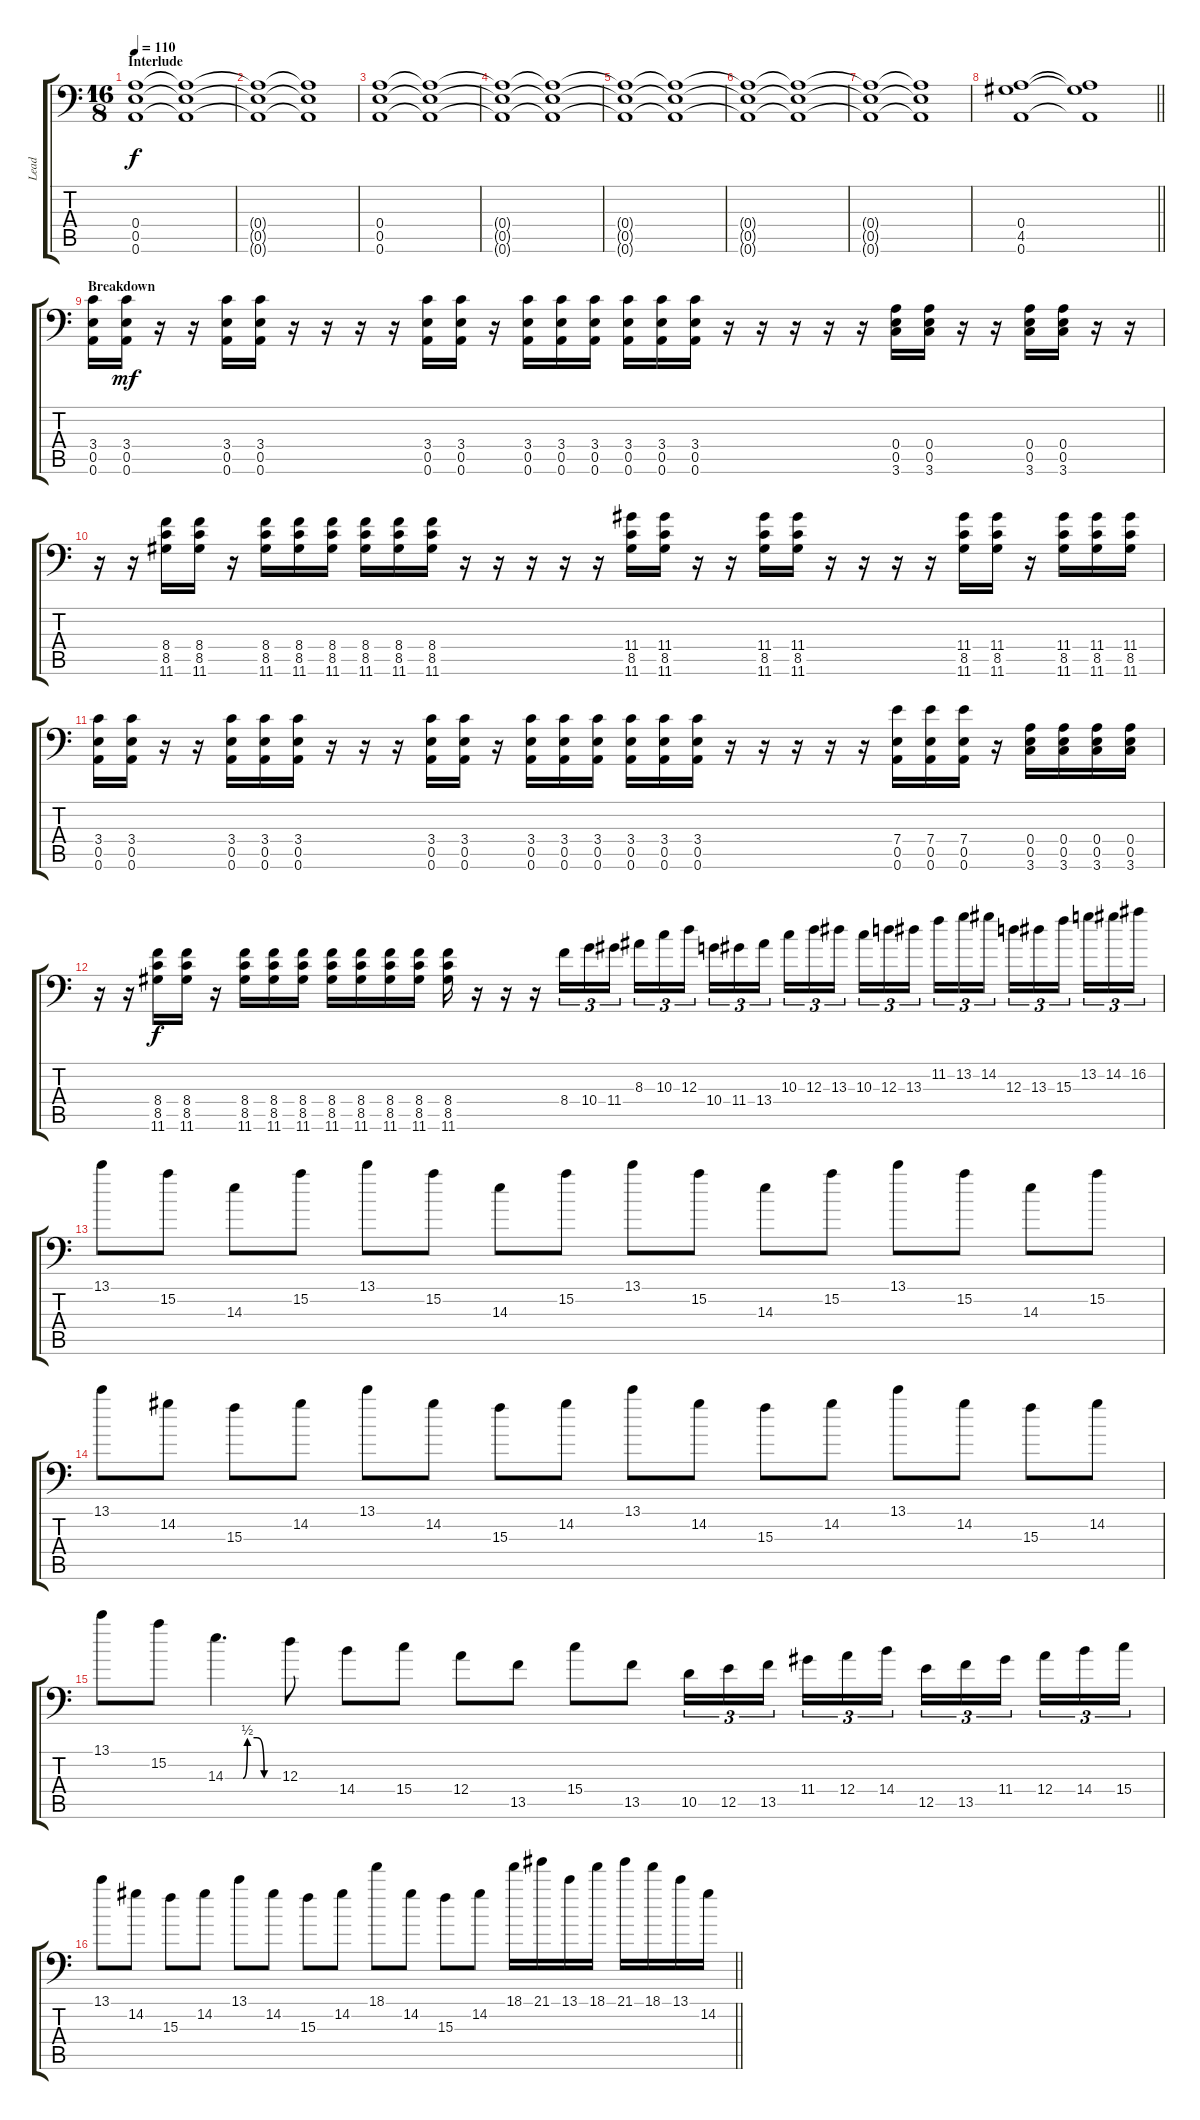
\track ("Lead" "Lead") {instrument distortionguitar}
\staff {score tabs}
\tuning (B3 Gb3 D3 A2 E2 A1) {hide}
\ts (16 8)
\section ("" "Interlude")
\tempo 110
\clef f4
\ks c
(0.4 0.5 0.6).1{dy f} (0.4{t} 0.5{t} 0.6{t}).1 |
(0.4{t} 0.5{t} 0.6{t}).1 (0.4{t} 0.5{t} 0.6{t}).1 |
(0.4 0.5 0.6).1{volume 9} (0.4{t} 0.5{t} 0.6{t}).1 |
(0.4{t} 0.5{t} 0.6{t}).1 (0.4{t} 0.5{t} 0.6{t}).1 |
(0.4{t} 0.5{t} 0.6{t}).1{volume 0} (0.4{t} 0.5{t} 0.6{t}).1 |
(0.4{t} 0.5{t} 0.6{t}).1 (0.4{t} 0.5{t} 0.6{t}).1 |
(0.4{t} 0.5{t} 0.6{t}).1 (0.4{t} 0.5{t} 0.6{t}).1 |
\barLineRight lightlight
(0.4 4.5 0.6).1{volume 15} (0.4{t} 4.5{t} 0.6{t}).1 |
\section ("" "Breakdown")
(3.4 0.5 0.6).16 (3.4 0.5 0.6).16{dy mf} r.16 r.16 (3.4 0.5 0.6).16 (3.4 0.5 0.6).16 r.16 r.16 r.16 r.16 (3.4 0.5 0.6).16 (3.4 0.5 0.6).16 r.16 (3.4 0.5 0.6).16 (3.4 0.5 0.6).16 (3.4 0.5 0.6).16 (3.4 0.5 0.6).16 (3.4 0.5 0.6).16 (3.4 0.5 0.6).16 r.16 r.16 r.16 r.16 r.16 (0.4 0.5 3.6).16 (0.4 0.5 3.6).16 r.16 r.16 (0.4 0.5 3.6).16 (0.4 0.5 3.6).16 r.16 r.16 |
r.16 r.16 (8.4 8.5 11.6).16 (8.4 8.5 11.6).16 r.16 (8.4 8.5 11.6).16 (8.4 8.5 11.6).16 (8.4 8.5 11.6).16 (8.4 8.5 11.6).16 (8.4 8.5 11.6).16 (8.4 8.5 11.6).16 r.16 r.16 r.16 r.16 r.16 (11.4 8.5 11.6).16 (11.4 8.5 11.6).16 r.16 r.16 (11.4 8.5 11.6).16 (11.4 8.5 11.6).16 r.16 r.16 r.16 r.16 (11.4 8.5 11.6).16 (11.4 8.5 11.6).16 r.16 (11.4 8.5 11.6).16 (11.4 8.5 11.6).16 (11.4 8.5 11.6).16 |
(3.4 0.5 0.6).16 (3.4 0.5 0.6).16 r.16 r.16 (3.4 0.5 0.6).16 (3.4 0.5 0.6).16 (3.4 0.5 0.6).16 r.16 r.16 r.16 (3.4 0.5 0.6).16 (3.4 0.5 0.6).16 r.16 (3.4 0.5 0.6).16 (3.4 0.5 0.6).16 (3.4 0.5 0.6).16 (3.4 0.5 0.6).16 (3.4 0.5 0.6).16 (3.4 0.5 0.6).16 r.16 r.16 r.16 r.16 r.16 (7.4 0.5 0.6).16 (7.4 0.5 0.6).16 (7.4 0.5 0.6).16 r.16 (0.4 0.5 3.6).16 (0.4 0.5 3.6).16 (0.4 0.5 3.6).16 (0.4 0.5 3.6).16 |
r.16 r.16 (8.4 8.5 11.6).16{dy f} (8.4 8.5 11.6).16 r.16 (8.4 8.5 11.6).16 (8.4 8.5 11.6).16 (8.4 8.5 11.6).16 (8.4 8.5 11.6).16 (8.4 8.5 11.6).16 (8.4 8.5 11.6).16 (8.4 8.5 11.6).16 (8.4 8.5 11.6).16 r.16 r.16 r.16 8.4.16{tu (3 2)} 10.4.16{tu (3 2)} 11.4.16{tu (3 2)} 8.3.16{tu (3 2)} 10.3.16{tu (3 2)} 12.3.16{tu (3 2)} 10.4.16{tu (3 2)} 11.4.16{tu (3 2)} 13.4.16{tu (3 2)} 10.3.16{tu (3 2)} 12.3.16{tu (3 2)} 13.3.16{tu (3 2)} 10.3.16{tu (3 2)} 12.3.16{tu (3 2)} 13.3.16{tu (3 2)} 11.2.16{tu (3 2)} 13.2.16{tu (3 2)} 14.2.16{tu (3 2)} 12.3.16{tu (3 2)} 13.3.16{tu (3 2)} 15.3.16{tu (3 2)} 13.2.16{tu (3 2)} 14.2.16{tu (3 2)} 16.2.16{tu (3 2)} |
13.1.8 15.2.8 14.3.8 15.2.8 13.1.8 15.2.8 14.3.8 15.2.8 13.1.8 15.2.8 14.3.8 15.2.8 13.1.8 15.2.8 14.3.8 15.2.8 |
13.1.8 14.2.8 15.3.8 14.2.8 13.1.8 14.2.8 15.3.8 14.2.8 13.1.8 14.2.8 15.3.8 14.2.8 13.1.8 14.2.8 15.3.8 14.2.8 |
13.1.8 15.2.8 14.3{be (custom 0 0 10 0 20 0 25 2 36 2 44 0 60 0)}.4{d} 12.3.8 14.4.8 15.4.8 12.4.8 13.5.8 15.4.8 13.5.8 10.5.16{tu (3 2)} 12.5.16{tu (3 2)} 13.5.16{tu (3 2)} 11.4.16{tu (3 2)} 12.4.16{tu (3 2)} 14.4.16{tu (3 2)} 12.5.16{tu (3 2)} 13.5.16{tu (3 2)} 11.4.16{tu (3 2)} 12.4.16{tu (3 2)} 14.4.16{tu (3 2)} 15.4.16{tu (3 2)} |
\barLineRight lightlight
13.1.8 14.2.8 15.3.8 14.2.8 13.1.8 14.2.8 15.3.8 14.2.8 18.1.8 14.2.8 15.3.8 14.2.8 18.1.16 21.1.16 13.1.16 18.1.16 21.1.16 18.1.16 13.1.16 14.2.16
